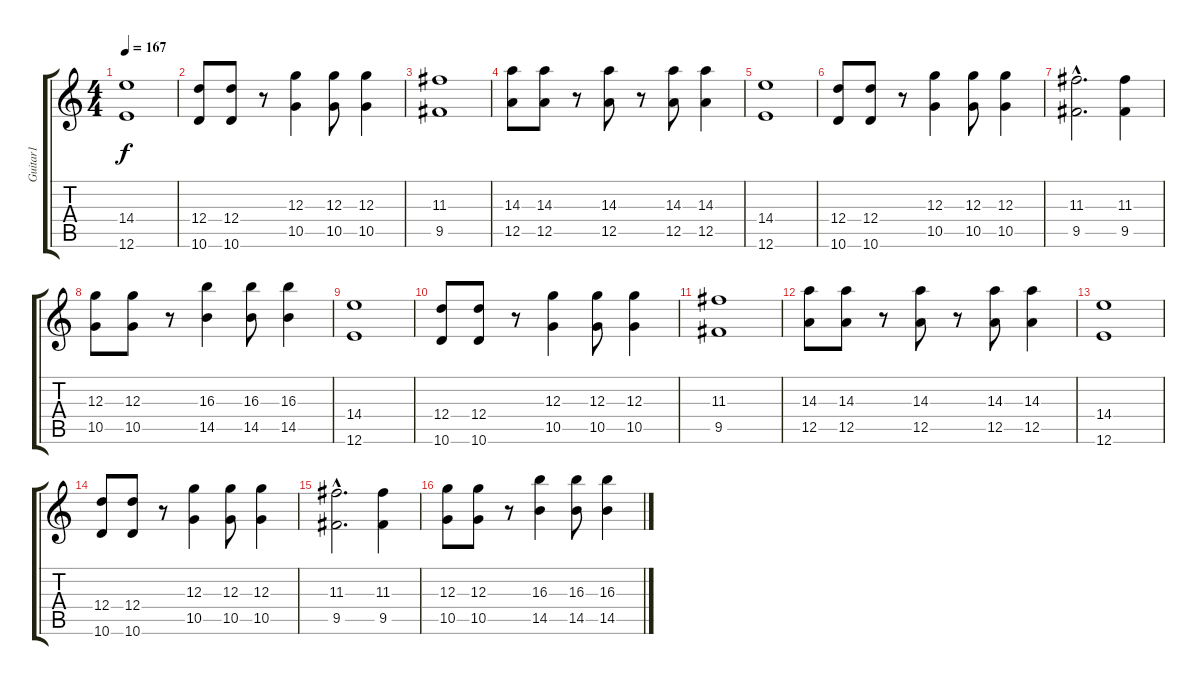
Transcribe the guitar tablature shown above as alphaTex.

\track ("Guitar1" "Guitar1") {instrument distortionguitar}
\staff {score tabs}
\tuning (E4 B3 G3 D3 A2 E2) {hide}
\ts (4 4)
\tempo 167
\clef g2
\ks c
(14.4 12.6).1{dy f} |
(12.4 10.6).8 (12.4 10.6).8 r.8 (12.3 10.5).4 (12.3 10.5).8 (12.3 10.5).4 |
(11.3 9.5).1 |
(14.3 12.5).8 (14.3 12.5).8 r.8 (14.3 12.5).8 r.8 (14.3 12.5).8 (14.3 12.5).4 |
(14.4 12.6).1 |
(12.4 10.6).8 (12.4 10.6).8 r.8 (12.3 10.5).4 (12.3 10.5).8 (12.3 10.5).4 |
(11.3{hac} 9.5{hac}).2{d} (11.3 9.5).4 |
(12.3 10.5).8 (12.3 10.5).8 r.8 (16.3 14.5).4 (16.3 14.5).8 (16.3 14.5).4 |
(14.4 12.6).1 |
(12.4 10.6).8 (12.4 10.6).8 r.8 (12.3 10.5).4 (12.3 10.5).8 (12.3 10.5).4 |
(11.3 9.5).1 |
(14.3 12.5).8 (14.3 12.5).8 r.8 (14.3 12.5).8 r.8 (14.3 12.5).8 (14.3 12.5).4 |
(14.4 12.6).1 |
(12.4 10.6).8 (12.4 10.6).8 r.8 (12.3 10.5).4 (12.3 10.5).8 (12.3 10.5).4 |
(11.3{hac} 9.5{hac}).2{d} (11.3 9.5).4 |
(12.3 10.5).8 (12.3 10.5).8 r.8 (16.3 14.5).4 (16.3 14.5).8 (16.3 14.5).4
